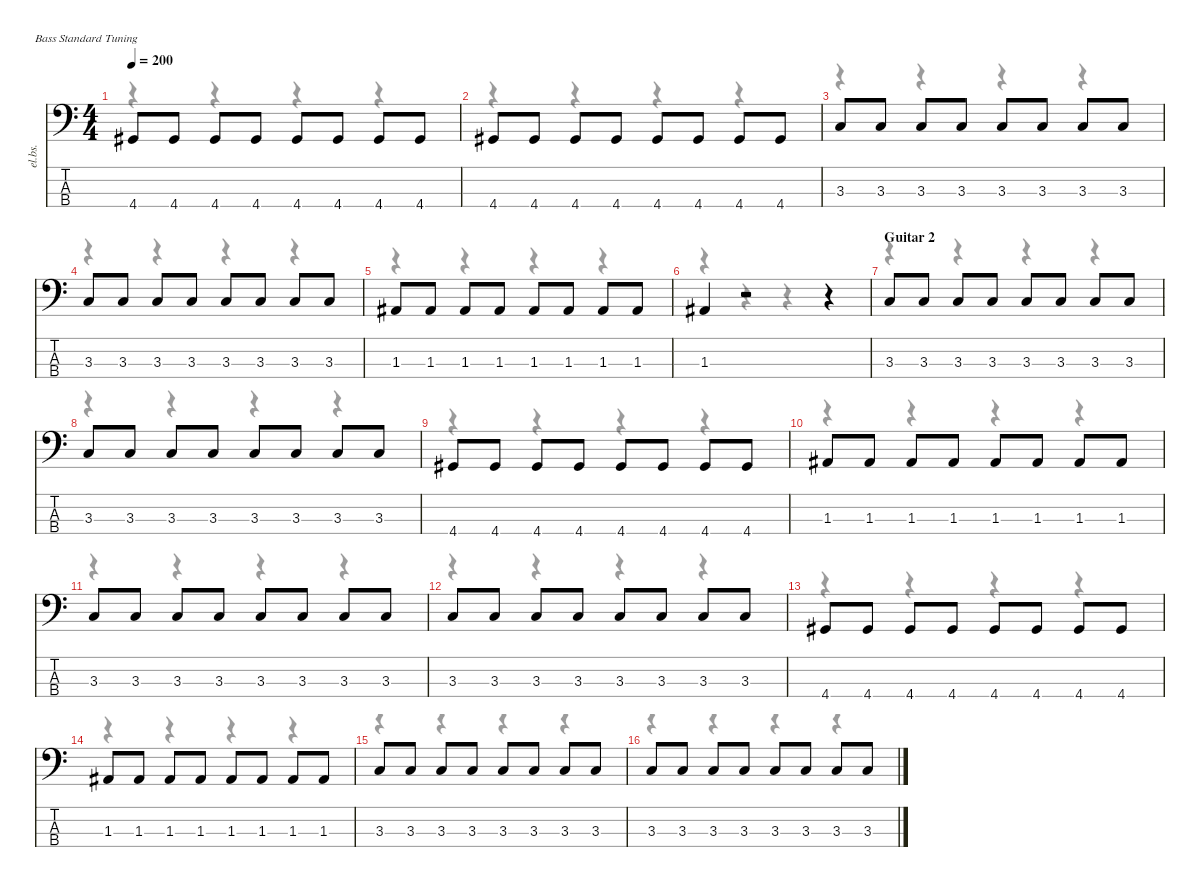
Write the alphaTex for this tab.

\hideDynamics
\bracketExtendMode nobrackets
\otherSystemsTrackNameOrientation horizontal
\track ("Bass" "el.bs.") {instrument electricbassfinger}
\staff {score tabs}
\tuning (G2 D2 A1 E1)
\voice
\ts (4 4)
\scale
1.07665
\tempo 200
\accidentals auto
\clef f4
\ottava regular
\simile none
\ks c
4.4{acc #}.8{dy f} 4.4{acc #}.8 4.4{acc #}.8 4.4{acc #}.8 4.4{acc #}.8 4.4{acc #}.8 4.4{acc #}.8 4.4{acc #}.8 |
\scale
0.988084 4.4{acc #}.8 4.4{acc #}.8 4.4{acc #}.8 4.4{acc #}.8 4.4{acc #}.8 4.4{acc #}.8 4.4{acc #}.8 4.4{acc #}.8 |
\scale
0.988084 3.3.8 3.3.8 3.3.8 3.3.8 3.3.8 3.3.8 3.3.8 3.3.8 |
\scale
0.988084 3.3.8 3.3.8 3.3.8 3.3.8 3.3.8 3.3.8 3.3.8 3.3.8 |
\scale
0.973373 1.3{acc #}.8 1.3{acc #}.8 1.3{acc #}.8 1.3{acc #}.8 1.3{acc #}.8 1.3{acc #}.8 1.3{acc #}.8 1.3{acc #}.8 |
\scale
0.98573 1.3{acc #}.4 r.2 r.4 |
\section ("" "Guitar 2")
\scale
1.08361 3.3.8 3.3.8 3.3.8 3.3.8 3.3.8 3.3.8 3.3.8 3.3.8 |
\scale
0.980336 3.3.8 3.3.8 3.3.8 3.3.8 3.3.8 3.3.8 3.3.8 3.3.8 |
\scale
0.980336 4.4{acc #}.8 4.4{acc #}.8 4.4{acc #}.8 4.4{acc #}.8 4.4{acc #}.8 4.4{acc #}.8 4.4{acc #}.8 4.4{acc #}.8 |
\scale
0.980336 1.3{acc #}.8 1.3{acc #}.8 1.3{acc #}.8 1.3{acc #}.8 1.3{acc #}.8 1.3{acc #}.8 1.3{acc #}.8 1.3{acc #}.8 |
\scale
0.995047 3.3.8 3.3.8 3.3.8 3.3.8 3.3.8 3.3.8 3.3.8 3.3.8 |
\scale
0.980336 3.3.8 3.3.8 3.3.8 3.3.8 3.3.8 3.3.8 3.3.8 3.3.8 |
\scale
1.08116 4.4{acc #}.8 4.4{acc #}.8 4.4{acc #}.8 4.4{acc #}.8 4.4{acc #}.8 4.4{acc #}.8 4.4{acc #}.8 4.4{acc #}.8 |
\scale
0.977884 1.3{acc #}.8 1.3{acc #}.8 1.3{acc #}.8 1.3{acc #}.8 1.3{acc #}.8 1.3{acc #}.8 1.3{acc #}.8 1.3{acc #}.8 |
\scale
0.992595 3.3.8 3.3.8 3.3.8 3.3.8 3.3.8 3.3.8 3.3.8 3.3.8 |
\scale
0.992595 3.3.8 3.3.8 3.3.8 3.3.8 3.3.8 3.3.8 3.3.8 3.3.8
\voice
\clef f4
\ottava regular
\simile none
\ks c
r.4{dy mf} r.4 r.4 r.4 |
r.4 r.4 r.4 r.4 |
r.4 r.4 r.4 r.4 |
r.4 r.4 r.4 r.4 |
r.4 r.4 r.4 r.4 |
r.4 r.4 r.4 r.4 |
r.4 r.4 r.4 r.4 |
r.4 r.4 r.4 r.4 |
r.4 r.4 r.4 r.4 |
r.4 r.4 r.4 r.4 |
r.4 r.4 r.4 r.4 |
r.4 r.4 r.4 r.4 |
r.4 r.4 r.4 r.4 |
r.4 r.4 r.4 r.4 |
r.4 r.4 r.4 r.4 |
r.4 r.4 r.4 r.4
